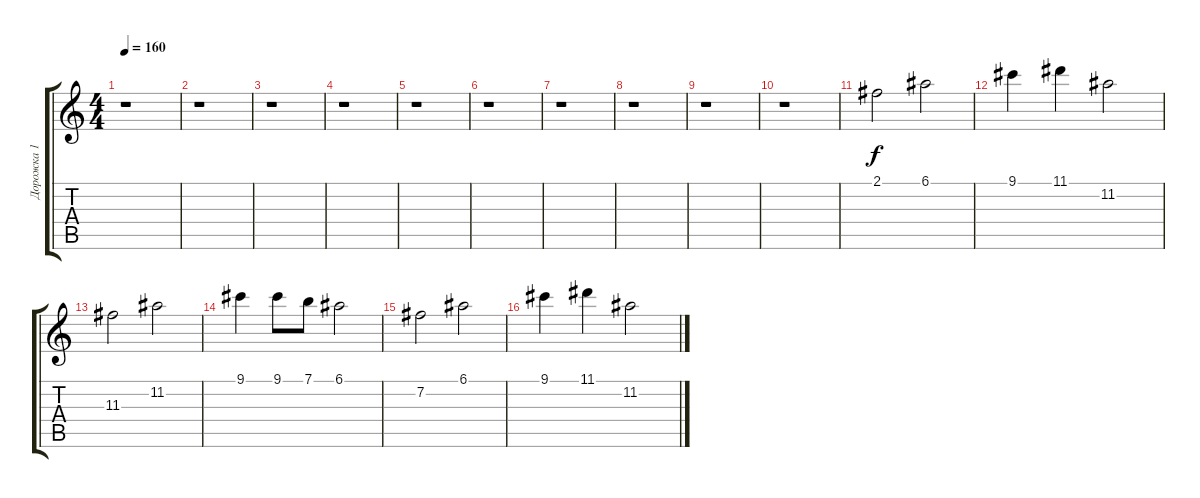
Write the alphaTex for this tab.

\track ("Дорожка 1" "Дорожка 1") {instrument acousticguitarsteel}
\staff {score tabs}
\tuning (E4 B3 G3 D3 A2 E2) {hide}
\ts (4 4)
\tempo 160
\clef g2
\ks c
r.1{dy f} |
r.1 |
r.1 |
r.1 |
r.1 |
r.1 |
r.1 |
r.1 |
r.1 |
r.1 |
2.1.2 6.1.2 |
9.1.4 11.1.4 11.2.2 |
11.3.2 11.2.2 |
9.1.4 9.1.8 7.1.8 6.1.2 |
7.2.2 6.1.2 |
9.1.4 11.1.4 11.2.2
